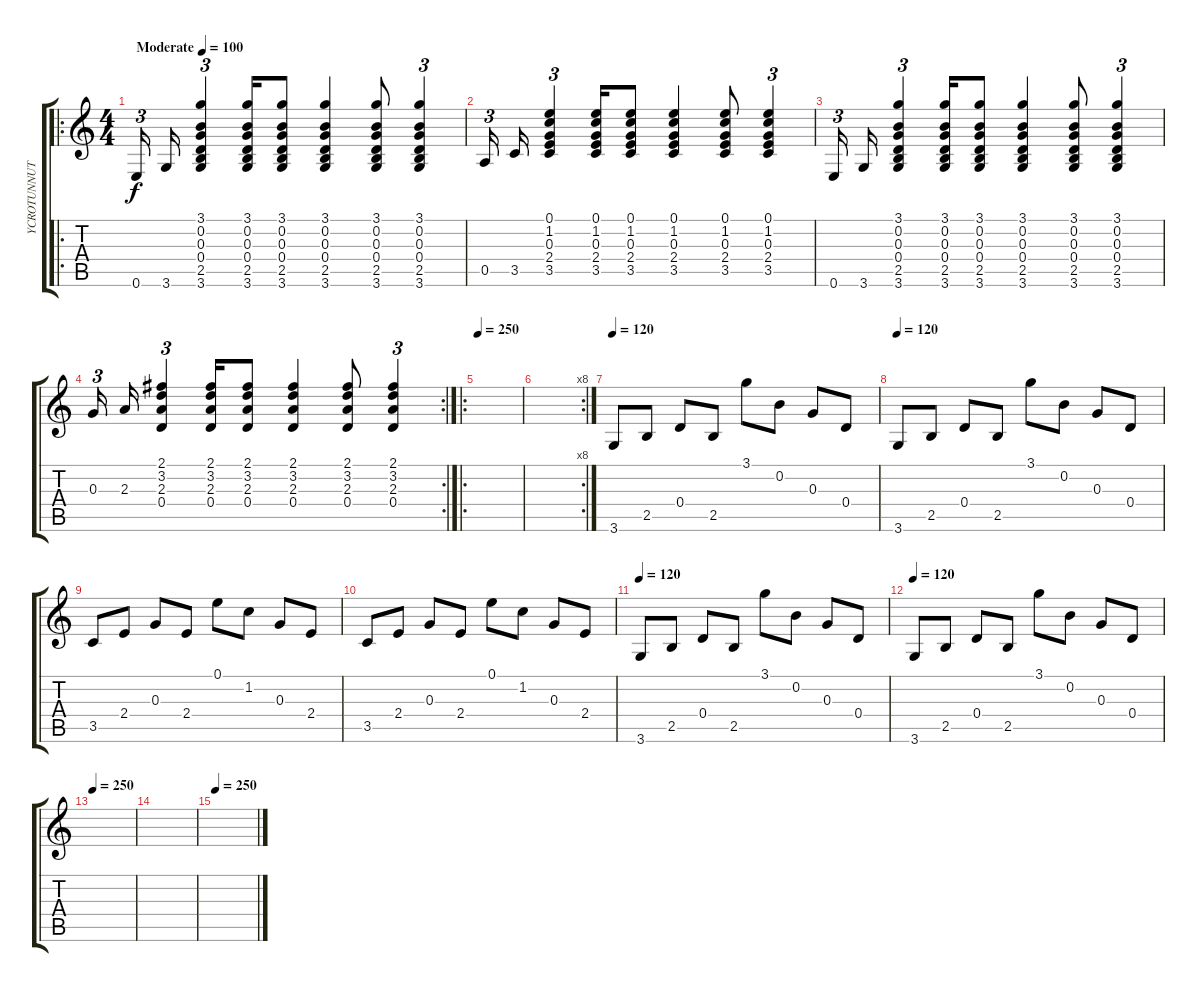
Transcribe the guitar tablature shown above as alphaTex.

\track ("YCROTUNNUTORCY" "YCROTUNNUT") {instrument acousticguitarsteel}
\staff {score tabs}
\tuning (E4 B3 G3 D3 A2 E2) {hide}
\ro
\ts (4 4)
\tempo (100 "Moderate")
\clef g2
\ks c
0.6.16{tu (3 2) dy f instrument acousticguitarsteel} 3.6.16 (3.1 0.2 0.3 0.4 2.5 3.6).4{tu (3 2)} (3.1 0.2 0.3 0.4 2.5 3.6).16 (3.1 0.2 0.3 0.4 2.5 3.6).8 (3.1 0.2 0.3 0.4 2.5 3.6).4 (3.1 0.2 0.3 0.4 2.5 3.6).8 (3.1 0.2 0.3 0.4 2.5 3.6).4{tu (3 2)} |
0.5.16{tu (3 2)} 3.5.16 (0.1 1.2 0.3 2.4 3.5).4{tu (3 2)} (0.1 1.2 0.3 2.4 3.5).16 (0.1 1.2 0.3 2.4 3.5).8 (0.1 1.2 0.3 2.4 3.5).4 (0.1 1.2 0.3 2.4 3.5).8 (0.1 1.2 0.3 2.4 3.5).4{tu (3 2)} |
0.6.16{tu (3 2)} 3.6.16 (3.1 0.2 0.3 0.4 2.5 3.6).4{tu (3 2)} (3.1 0.2 0.3 0.4 2.5 3.6).16 (3.1 0.2 0.3 0.4 2.5 3.6).8 (3.1 0.2 0.3 0.4 2.5 3.6).4 (3.1 0.2 0.3 0.4 2.5 3.6).8 (3.1 0.2 0.3 0.4 2.5 3.6).4{tu (3 2)} |
\rc 2
0.3.16{tu (3 2)} 2.3.16 (2.1 3.2 2.3 0.4).4{tu (3 2)} (2.1 3.2 2.3 0.4).16 (2.1 3.2 2.3 0.4).8 (2.1 3.2 2.3 0.4).4 (2.1 3.2 2.3 0.4).8 (2.1 3.2 2.3 0.4).4{tu (3 2)} |
\ro
\tempo 250
|
\rc 8
|
\tempo 120
3.6.8 2.5.8 0.4.8 2.5.8 3.1.8 0.2.8 0.3.8 0.4.8 |
\tempo 120
3.6.8 2.5.8 0.4.8 2.5.8 3.1.8 0.2.8 0.3.8 0.4.8 |
3.5.8 2.4.8 0.3.8 2.4.8 0.1.8 1.2.8 0.3.8 2.4.8 |
3.5.8 2.4.8 0.3.8 2.4.8 0.1.8 1.2.8 0.3.8 2.4.8 |
\tempo 120
3.6.8 2.5.8 0.4.8 2.5.8 3.1.8 0.2.8 0.3.8 0.4.8 |
\tempo 120
3.6.8 2.5.8 0.4.8 2.5.8 3.1.8 0.2.8 0.3.8 0.4.8 |
\tempo 250
|
|
\tempo 250
